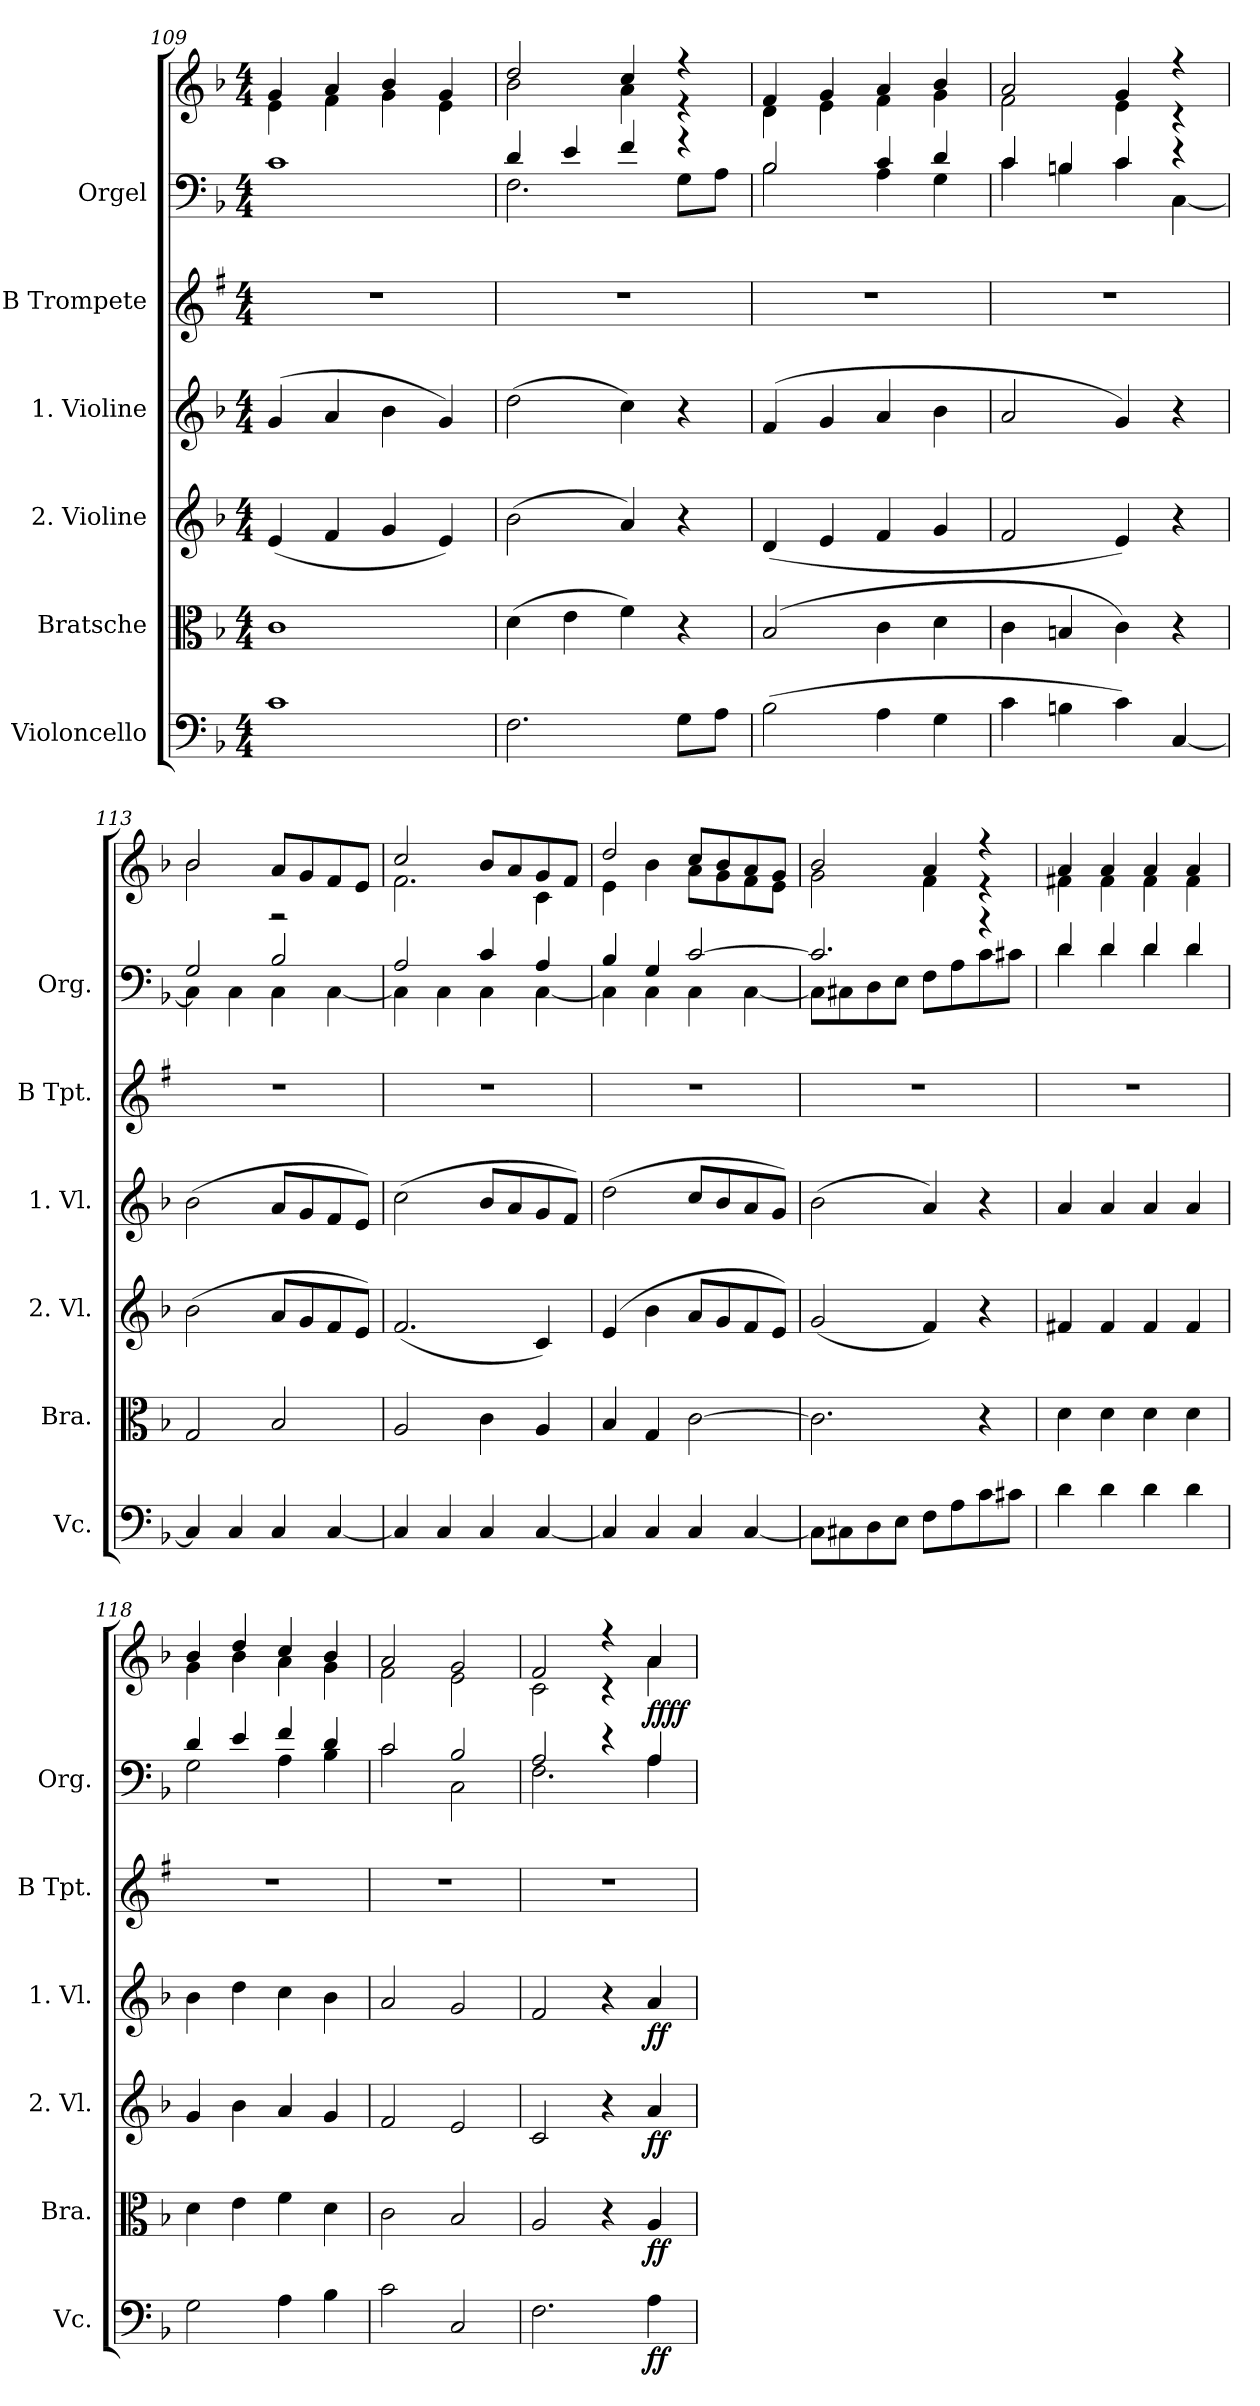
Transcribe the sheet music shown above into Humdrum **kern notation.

**kern	**dynam	**kern	**dynam	**kern	**dynam	**kern	**dynam	**kern	**kern	**kern	**dynam
*part6	*part6	*part5	*part5	*part4	*part4	*part3	*part3	*part2	*part1	*part1	*part1
*staff7	*staff7	*staff6	*staff6	*staff5	*staff5	*staff4	*staff4	*staff3	*staff2	*staff1	*staff1/2
*I"Violoncello	*	*I"Bratsche	*	*I"2. Violine	*	*I"1. Violine	*	*I"B Trompete	*I"Orgel	*	*
*I'Vc.	*	*I'Bra.	*	*I'2. Vl.	*	*I'1. Vl.	*	*I'B Tpt.	*I'Org.	*	*
*clefF4	*	*clefC3	*	*clefG2	*	*clefG2	*	*clefG2	*clefF4	*clefG2	*
*	*	*	*	*	*	*	*	*ITrd1c2	*	*	*
*k[b-]	*	*k[b-]	*	*k[b-]	*	*k[b-]	*	*k[b-]	*k[b-]	*k[b-]	*
*M4/4	*	*M4/4	*	*M4/4	*	*M4/4	*	*M4/4	*M4/4	*M4/4	*
=109	=109	=109	=109	=109	=109	=109	=109	=109	=109	=109	=109
*	*	*	*	*	*	*	*	*	*	*^	*
1c	.	1c	.	(4e/	.	(4g/	.	1r	1c	4g/	4e\	.
.	.	.	.	4f/	.	4a/	.	.	.	4a/	4f\	.
.	.	.	.	4g/	.	4b-\	.	.	.	4b-/	4g\	.
.	.	.	.	4e/)	.	4g/)	.	.	.	4g/	4e\	.
=110	=110	=110	=110	=110	=110	=110	=110	=110	=110	=110	=110	=110
*	*	*	*	*	*	*	*	*	*^	*	*	*
2.F\	.	(4d\	.	(2b-\	.	(2dd\	.	1r	4d/	2.F\	2dd/	2b-\	.
.	.	4e\	.	.	.	.	.	.	4e/	.	.	.	.
.	.	4f\)	.	4a/)	.	4cc\)	.	.	4f/	.	4cc/	4a\	.
8G\L	.	4r	.	4r	.	4r	.	.	4r	8G\L	4r	4r	.
8A\J	.	.	.	.	.	.	.	.	.	8A\J	.	.	.
!!LO:LB:g=z	!!
=111	=111	=111	=111	=111	=111	=111	=111	=111	=111	=111	=111	=111	=111
(2B-\	.	(2B-/	.	(4d/	.	(4f/	.	1r	2B-/	2B-\	4f/	4d\	.
.	.	.	.	4e/	.	4g/	.	.	.	.	4g/	4e\	.
4A\	.	4c\	.	4f/	.	4a/	.	.	4c/	4A\	4a/	4f\	.
4G\	.	4d\	.	4g/	.	4b-\	.	.	4d/	4G\	4b-/	4g\	.
=112	=112	=112	=112	=112	=112	=112	=112	=112	=112	=112	=112	=112	=112
4c\	.	4c\	.	2f/	.	2a/	.	1r	4c/	4c\	2a/	2f\	.
4Bn\	.	4Bn/	.	.	.	.	.	.	4Bn/	4B\	.	.	.
4c\)	.	4c\)	.	4e/)	.	4g/)	.	.	4c/	4c\	4g/	4e\	.
[4C/	.	4r	.	4r	.	4r	.	.	4r	[4C\	4r	4r	.
=113	=113	=113	=113	=113	=113	=113	=113	=113	=113	=113	=113	=113	=113
4C/]	.	2G/	.	(2b-\	.	(2b-\	.	1r	2G/	4C\]	2b-/	2b-\	.
4C/	.	.	.	.	.	.	.	.	.	4C\	.	.	.
4C/	.	2B-/	.	8a/L	.	8a/L	.	.	2B-/	4C\	8a/L	2r	.
.	.	.	.	8g/	.	8g/	.	.	.	.	8g/	.	.
[4C/	.	.	.	8f/	.	8f/	.	.	.	[4C\	8f/	.	.
.	.	.	.	8e/J)	.	8e/J)	.	.	.	.	8e/J	.	.
=114	=114	=114	=114	=114	=114	=114	=114	=114	=114	=114	=114	=114	=114
4C/]	.	2A/	.	(2.f/	.	(2cc\	.	1r	2A/	4C\]	2cc/	2.f\	.
4C/	.	.	.	.	.	.	.	.	.	4C\	.	.	.
4C/	.	4c\	.	.	.	8b-/L	.	.	4c/	4C\	8b-/L	.	.
.	.	.	.	.	.	8a/	.	.	.	.	8a/	.	.
[4C/	.	4A/	.	4c/)	.	8g/	.	.	4A/	[4C\	8g/	4c\	.
.	.	.	.	.	.	8f/J)	.	.	.	.	8f/J	.	.
=115	=115	=115	=115	=115	=115	=115	=115	=115	=115	=115	=115	=115	=115
4C/]	.	4B-/	.	(4e/	.	(2dd\	.	1r	4B-/	4C\]	2dd/	4e\	.
4C/	.	4G/	.	4b-\	.	.	.	.	4G/	4C\	.	4b-\	.
4C/	.	[2c\	.	8a/L	.	8cc/L	.	.	[2c/	4C\	8cc/L	8a\L	.
.	.	.	.	8g/	.	8b-/	.	.	.	.	8b-/	8g\	.
[4C/	.	.	.	8f/	.	8a/	.	.	.	[4C\	8a/	8f\	.
.	.	.	.	8e/J)	.	8g/J)	.	.	.	.	8g/J	8e\J	.
=116	=116	=116	=116	=116	=116	=116	=116	=116	=116	=116	=116	=116	=116
8C\L]	.	2.c\]	.	(2g/	.	(2b-\	.	1r	2.c/]	8C\L]	2b-/	2g\	.
8C#X\	.	.	.	.	.	.	.	.	.	8C#X\	.	.	.
8D\	.	.	.	.	.	.	.	.	.	8D\	.	.	.
8E\J	.	.	.	.	.	.	.	.	.	8E\J	.	.	.
8F\L	.	.	.	4f/)	.	4a/)	.	.	.	8F\L	4a/	4f\	.
8A\	.	.	.	.	.	.	.	.	.	8A\	.	.	.
8c\	.	4r	.	4r	.	4r	.	.	4r	8c\	4r	4r	.
8c#X\J	.	.	.	.	.	.	.	.	.	8c#X\J	.	.	.
!!LO:PB:g=z	!!
=117	=117	=117	=117	=117	=117	=117	=117	=117	=117	=117	=117	=117	=117
4d\	.	4d\	.	4f#X/	.	4a/	.	1r	4d/	4d\	4a/	4f#X\	.
4d\	.	4d\	.	4f#/	.	4a/	.	.	4d/	4d\	4a/	4f#\	.
4d\	.	4d\	.	4f#/	.	4a/	.	.	4d/	4d\	4a/	4f#\	.
4d\	.	4d\	.	4f#/	.	4a/	.	.	4d/	4d\	4a/	4f#\	.
=118	=118	=118	=118	=118	=118	=118	=118	=118	=118	=118	=118	=118	=118
2G\	.	4d\	.	4g/	.	4b-\	.	1r	4d/	2G\	4b-/	4g\	.
.	.	4e\	.	4b-\	.	4dd\	.	.	4e/	.	4dd/	4b-\	.
4A\	.	4f\	.	4a/	.	4cc\	.	.	4f/	4A\	4cc/	4a\	.
4B-\	.	4d\	.	4g/	.	4b-\	.	.	4d/	4B-\	4b-/	4g\	.
=119	=119	=119	=119	=119	=119	=119	=119	=119	=119	=119	=119	=119	=119
2c\	.	2c\	.	2f/	.	2a/	.	1r	2c/	2c\	2a/	2f\	.
2C/	.	2B-/	.	2e/	.	2g/	.	.	2B-/	2C\	2g/	2e\	.
=120	=120	=120	=120	=120	=120	=120	=120	=120	=120	=120	=120	=120	=120
2.F\	.	2A/	.	2c/	.	2f/	.	1r	2A/	2.F\	2f/	2c\	.
.	.	4r	.	4r	.	4r	.	.	4r	.	4r	4r	.
!	!LO:DY:b	!	!LO:DY:b	!	!LO:DY:b	!	!LO:DY:b	!	!	!	!	!	!LO:DY:b
!	!	!	!	!	!	!	!	!	!	!	!	!	!LO:DY:n=1:b
4A\	ff	4A/	ff	4a/	ff	4a/	ff	.	4A/	4A\	4a/	4a\	ff ff
*	*	*	*	*	*	*	*	*	*v	*v	*	*	*
*	*	*	*	*	*	*	*	*	*	*v	*v	*
=	=	=	=	=	=	=	=	=	=	=	=
*-	*-	*-	*-	*-	*-	*-	*-	*-	*-	*-	*-
